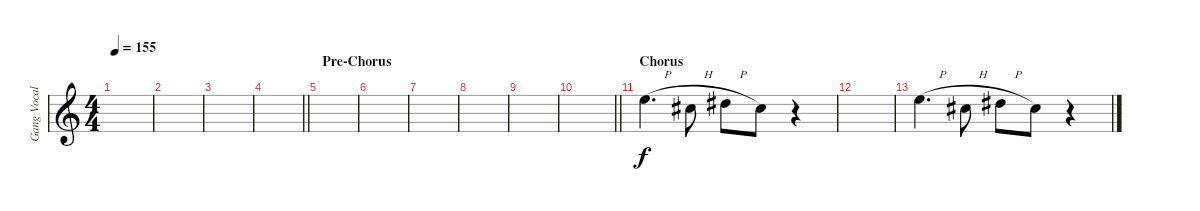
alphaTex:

\track ("Gang Vocals" "Gang Vocal") {instrument distortionguitar}
\staff {score}
\tuning (E4 B3 G3 D3 A2 E2) {hide}
\ts (4 4)
\tempo 155
\clef g2
\ks c
|
|
|
\barLineRight lightlight
|
\section ("" "Pre-Chorus")
|
|
|
|
|
\barLineRight lightlight
|
\section ("" "Chorus")
14.4{h}.4{d} 11.4{h}.8 13.4{h}.8 11.4.8 r.4 |
|
14.4{h}.4{d} 11.4{h}.8 13.4{h}.8 11.4.8 r.4
